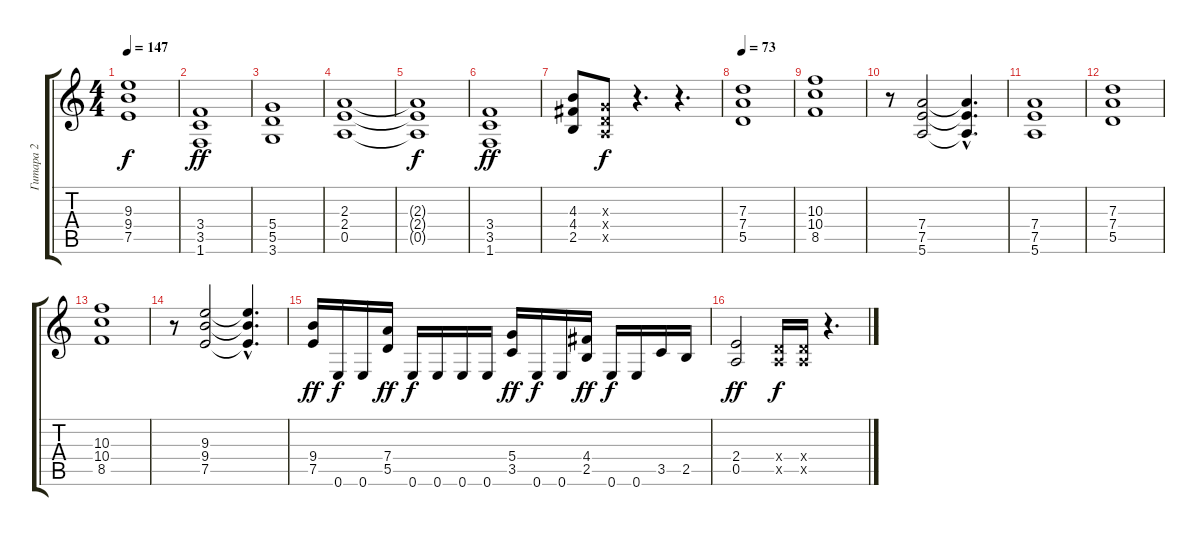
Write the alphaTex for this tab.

\track ("Гитара 2" "Гитара 2") {instrument distortionguitar}
\staff {score tabs}
\tuning (E4 B3 G3 D3 A2 E2) {hide}
\ts (4 4)
\tempo 147
\clef g2
\ks c
(9.3{t} 9.4{t} 7.5{t}).1{dy f} |
(3.4 3.5 1.6).1{dy ff} |
(5.4 5.5 3.6).1 |
(2.3 2.4 0.5).1 |
(2.3{t} 2.4{t} 0.5{t}).1{dy f} |
(3.4 3.5 1.6).1{dy ff} |
(4.3 4.4 2.5).8 (0.3{x} 0.4{x} 0.5{x}).8{dy f} r.4{d} r.4{d} |
\tempo 73
(7.3 7.4 5.5).1 |
(10.3 10.4 8.5).1 |
r.8 (7.4 7.5 5.6).2 (7.4{hac t} 7.5{hac t} 5.6{hac t}).4{d} |
(7.4 7.5 5.6).1 |
(7.3 7.4 5.5).1 |
(10.3 10.4 8.5).1 |
r.8 (9.3 9.4 7.5).2 (9.3{hac t} 9.4{hac t} 7.5{hac t}).4{d} |
(9.4 7.5).16{dy ff} 0.6.16{dy f} 0.6.16 (7.4 5.5).16{dy ff} 0.6.16{dy f} 0.6.16 0.6.16 0.6.16 (5.4 3.5).16{dy ff} 0.6.16{dy f} 0.6.16 (4.4 2.5).16{dy ff} 0.6.16{dy f} 0.6.16 3.5.16 2.5.16 |
(2.4 0.5).2{dy ff} (0.4{x} 0.5{x}).16{dy f} (0.4{x} 0.5{x}).16 r.4{d}
